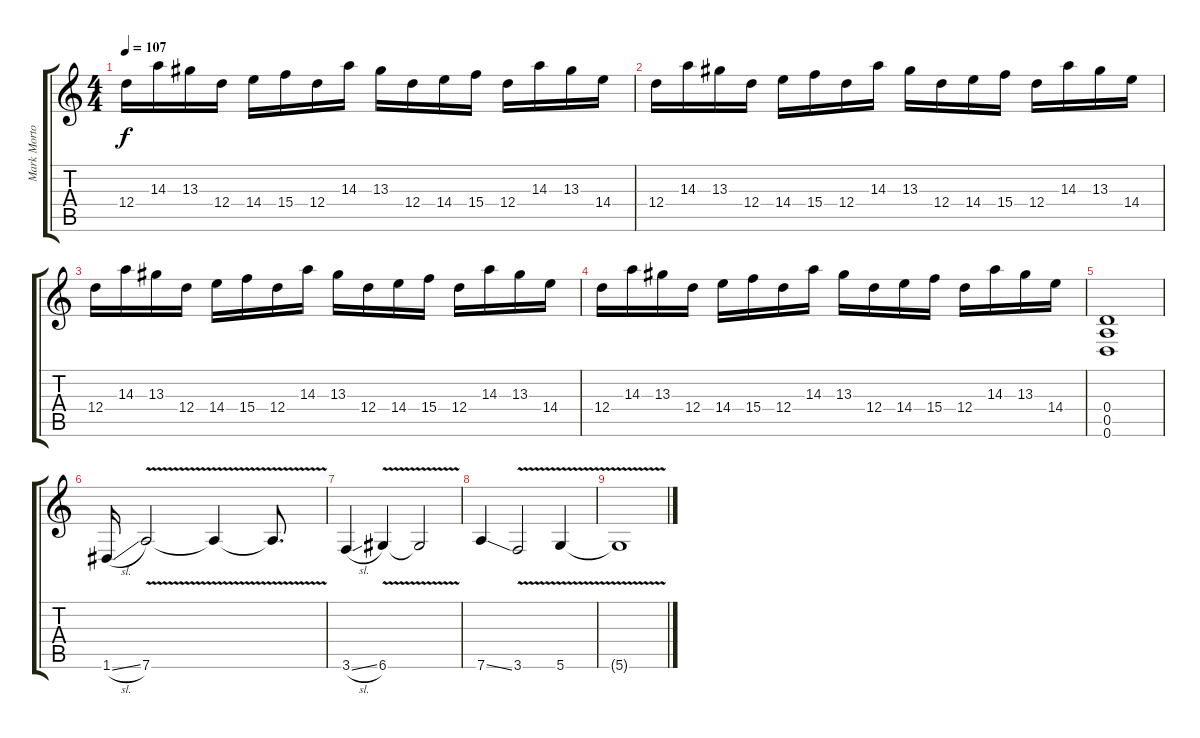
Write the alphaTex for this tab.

\track ("Mark Morton" "Mark Morto") {instrument distortionguitar}
\staff {score tabs}
\tuning (E4 B3 G3 D3 A2 D2) {hide}
\ts (4 4)
\tempo 107
\clef g2
\ks c
12.4.16{dy f} 14.3.16 13.3.16 12.4.16 14.4.16 15.4.16 12.4.16 14.3.16 13.3.16 12.4.16 14.4.16 15.4.16 12.4.16 14.3.16 13.3.16 14.4.16 |
12.4.16 14.3.16 13.3.16 12.4.16 14.4.16 15.4.16 12.4.16 14.3.16 13.3.16 12.4.16 14.4.16 15.4.16 12.4.16 14.3.16 13.3.16 14.4.16 |
12.4.16 14.3.16 13.3.16 12.4.16 14.4.16 15.4.16 12.4.16 14.3.16 13.3.16 12.4.16 14.4.16 15.4.16 12.4.16 14.3.16 13.3.16 14.4.16 |
12.4.16 14.3.16 13.3.16 12.4.16 14.4.16 15.4.16 12.4.16 14.3.16 13.3.16 12.4.16 14.4.16 15.4.16 12.4.16 14.3.16 13.3.16 14.4.16 |
(0.4 0.5 0.6).1 |
1.6{sl}.16 7.6{v}.2 7.6{v t}.4 7.6{v t}.8{d} |
3.6{sl}.4 6.6{v}.4 6.6{v t}.2 |
7.6{ss}.4 3.6{v}.2 5.6{v}.4 |
5.6{v t}.1
